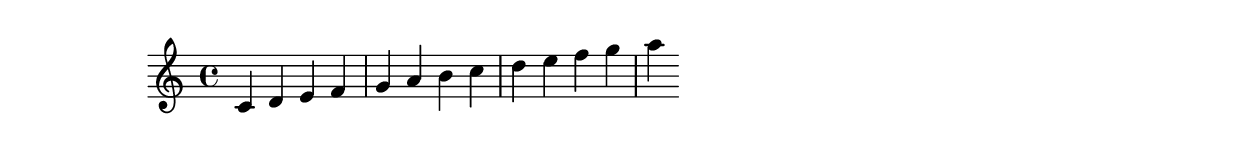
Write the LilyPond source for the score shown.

\version "2.23.2"

\relative c' {
  \clef treble
  c d e f g a b c d e f g a
  
}